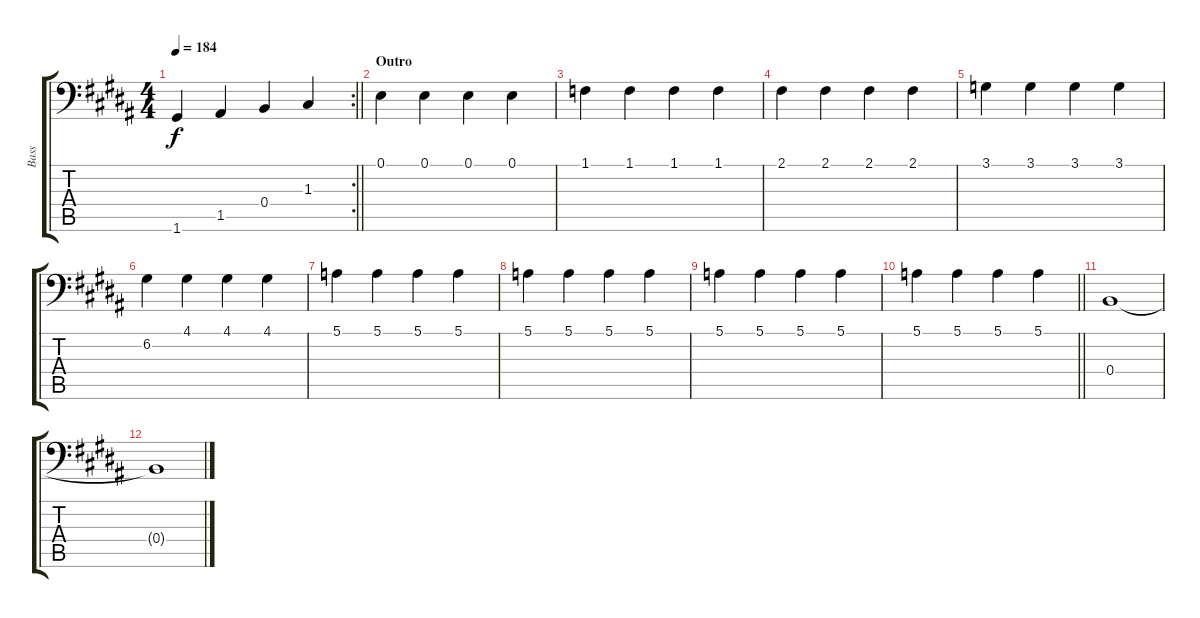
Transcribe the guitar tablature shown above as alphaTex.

\track ("Bass" "Bass") {instrument electricbasspick}
\staff {score tabs}
\tuning (E2 D2 C2 B1 A1 G1) {hide}
\rc 2
\ts (4 4)
\tempo 184
\clef f4
\barLineRight lightlight
\ks b
1.6.4{dy f} 1.5.4 0.4.4 1.3.4 |
\section ("" "Outro")
0.1.4 0.1.4 0.1.4 0.1.4 |
1.1.4 1.1.4 1.1.4 1.1.4 |
2.1.4 2.1.4 2.1.4 2.1.4 |
3.1.4 3.1.4 3.1.4 3.1.4 |
6.2.4 4.1.4 4.1.4 4.1.4 |
5.1.4 5.1.4 5.1.4 5.1.4 |
5.1.4 5.1.4 5.1.4 5.1.4 |
5.1.4 5.1.4 5.1.4 5.1.4 |
\barLineRight lightlight
5.1.4 5.1.4 5.1.4 5.1.4 |
0.4.1 |
0.4{t}.1
